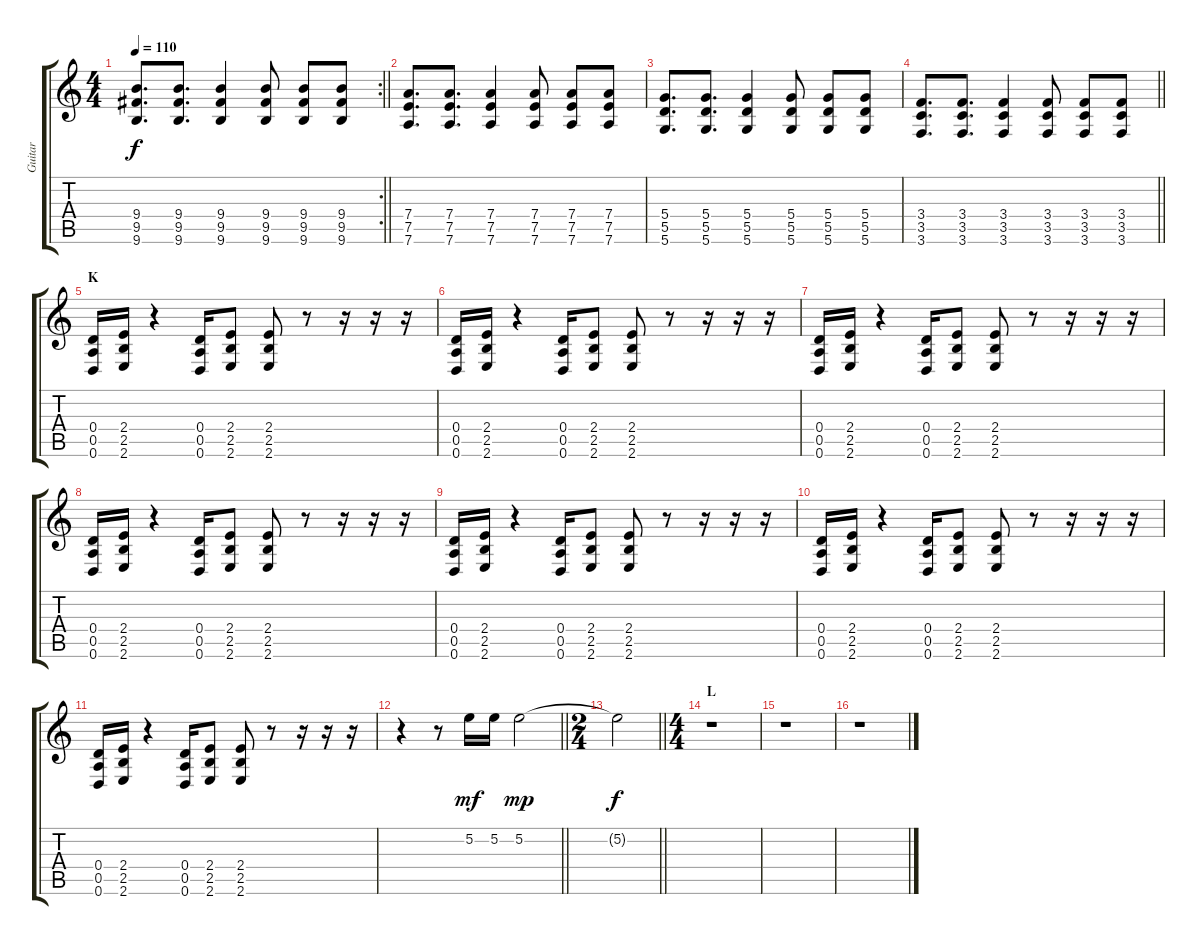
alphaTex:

\track ("Guitar" "Guitar") {instrument overdrivenguitar}
\staff {score tabs}
\tuning (E4 B3 G3 D3 A2 D2) {hide}
\rc 2
\ts (4 4)
\tempo 110
\clef g2
\barLineRight lightlight
\ks c
(9.4 9.5 9.6).8{d dy f} (9.4 9.5 9.6).8{d} (9.4 9.5 9.6).4 (9.4 9.5 9.6).8 (9.4 9.5 9.6).8 (9.4 9.5 9.6).8 |
(7.4 7.5 7.6).8{d} (7.4 7.5 7.6).8{d} (7.4 7.5 7.6).4 (7.4 7.5 7.6).8 (7.4 7.5 7.6).8 (7.4 7.5 7.6).8 |
(5.4 5.5 5.6).8{d} (5.4 5.5 5.6).8{d} (5.4 5.5 5.6).4 (5.4 5.5 5.6).8 (5.4 5.5 5.6).8 (5.4 5.5 5.6).8 |
\barLineRight lightlight
(3.4 3.5 3.6).8{d} (3.4 3.5 3.6).8{d} (3.4 3.5 3.6).4 (3.4 3.5 3.6).8 (3.4 3.5 3.6).8 (3.4 3.5 3.6).8 |
\section ("" "K")
(0.4 0.5 0.6).16 (2.4 2.5 2.6).16 r.4 (0.4 0.5 0.6).16 (2.4 2.5 2.6).8 (2.4 2.5 2.6).8 r.8 r.16 r.16 r.16 |
(0.4 0.5 0.6).16 (2.4 2.5 2.6).16 r.4 (0.4 0.5 0.6).16 (2.4 2.5 2.6).8 (2.4 2.5 2.6).8 r.8 r.16 r.16 r.16 |
(0.4 0.5 0.6).16 (2.4 2.5 2.6).16 r.4 (0.4 0.5 0.6).16 (2.4 2.5 2.6).8 (2.4 2.5 2.6).8 r.8 r.16 r.16 r.16 |
(0.4 0.5 0.6).16 (2.4 2.5 2.6).16 r.4 (0.4 0.5 0.6).16 (2.4 2.5 2.6).8 (2.4 2.5 2.6).8 r.8 r.16 r.16 r.16 |
(0.4 0.5 0.6).16 (2.4 2.5 2.6).16 r.4 (0.4 0.5 0.6).16 (2.4 2.5 2.6).8 (2.4 2.5 2.6).8 r.8 r.16 r.16 r.16 |
(0.4 0.5 0.6).16 (2.4 2.5 2.6).16 r.4 (0.4 0.5 0.6).16 (2.4 2.5 2.6).8 (2.4 2.5 2.6).8 r.8 r.16 r.16 r.16 |
(0.4 0.5 0.6).16 (2.4 2.5 2.6).16 r.4 (0.4 0.5 0.6).16 (2.4 2.5 2.6).8 (2.4 2.5 2.6).8 r.8 r.16 r.16 r.16 |
\barLineRight lightlight
r.4 r.8 5.2.16{dy mf} 5.2.16 5.2.2{dy mp} |
\ts (2 4)
\barLineRight lightlight
5.2{t}.2{dy f} |
\ts (4 4)
\section ("" "L")
r.1 |
r.1 |
r.1
